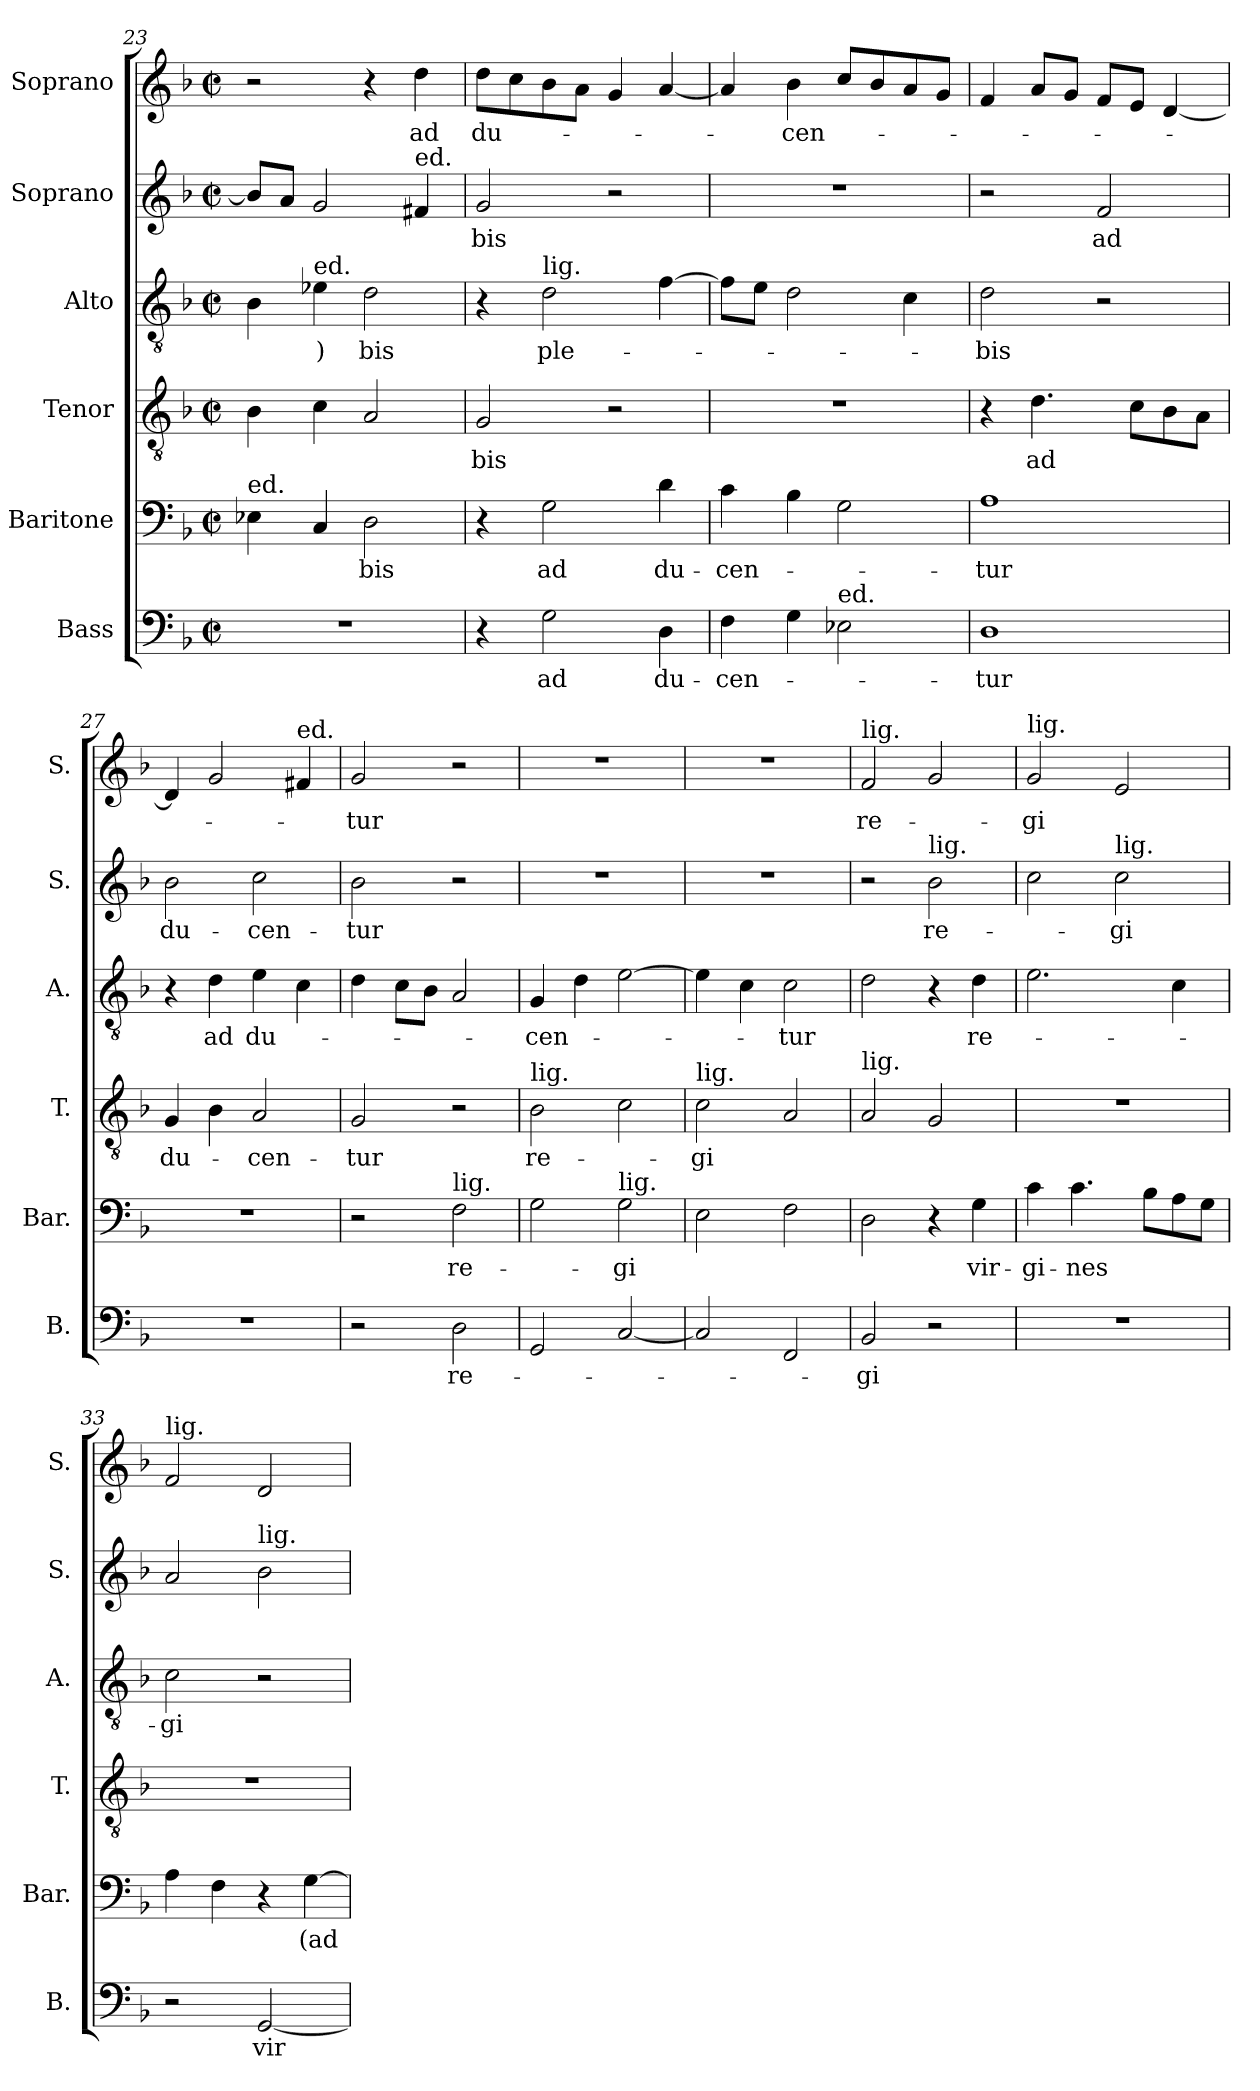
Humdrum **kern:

**kern	**text	**kern	**text	**kern	**text	**kern	**text	**kern	**text	**kern	**text
*part6	*part6	*part5	*part5	*part4	*part4	*part3	*part3	*part2	*part2	*part1	*part1
*staff6	*staff6	*staff5	*staff5	*staff4	*staff4	*staff3	*staff3	*staff2	*staff2	*staff1	*staff1
*I"Bass	*	*I"Baritone	*	*I"Tenor	*	*I"Alto	*	*I"Soprano	*	*I"Soprano	*
*I'B.	*	*I'Bar.	*	*I'T.	*	*I'A.	*	*I'S.	*	*I'S.	*
*clefF4	*	*clefF4	*	*clefGv2	*	*clefGv2	*	*clefG2	*	*clefG2	*
*k[b-]	*	*k[b-]	*	*k[b-]	*	*k[b-]	*	*k[b-]	*	*k[b-]	*
*M2/2	*	*M2/2	*	*M2/2	*	*M2/2	*	*M2/2	*	*M2/2	*
*met(c|)	*	*met(c|)	*	*met(c|)	*	*met(c|)	*	*met(c|)	*	*met(c|)	*
=23	=23	=23	=23	=23	=23	=23	=23	=23	=23	=23	=23
!	!	!LO:TX:a:t=ed.	!	!	!	!	!	!	!	!	!
1r	.	4E-X\	.	4B-\	.	4B-\	.	8b-/L]	.	2r	.
.	.	.	.	.	.	.	.	8a/J	.	.	.
!	!	!	!	!	!	!LO:TX:a:t=ed.	!	!	!	!	!
!	!	!	!	!	!	!	!LO:LY:b	!	!	!	!
.	.	4C/	.	4c\	.	4e-X\	)	2g/	.	.	.
!	!	!	!LO:LY:b	!	!	!	!LO:LY:b	!	!	!	!
.	.	2D\	-bis	2A/	.	2d\	-bis	.	.	4r	.
!	!	!	!	!	!	!	!	!LO:TX:a:t=ed.	!	!	!
!	!	!	!	!	!	!	!	!	!	!	!LO:LY:b
.	.	.	.	.	.	.	.	4f#X/	.	4dd\	ad
=24	=24	=24	=24	=24	=24	=24	=24	=24	=24	=24	=24
!	!	!	!	!	!LO:LY:b	!	!	!	!LO:LY:b	!	!LO:LY:b
4r	.	4r	.	2G/	-bis	4r	.	2g/	-bis	8dd\L	du-
.	.	.	.	.	.	.	.	.	.	8cc\	.
!	!	!	!	!	!	!LO:TX:a:t=lig.	!	!	!	!	!
!	!LO:LY:b	!	!LO:LY:b	!	!	!	!LO:LY:b	!	!	!	!
2G\	ad	2G\	ad	.	.	2d\	ple-	.	.	8b-\	.
.	.	.	.	.	.	.	.	.	.	8a\J	.
.	.	.	.	2r	.	.	.	2r	.	4g/	.
!	!LO:LY:b	!	!LO:LY:b	!	!	!	!	!	!	!	!
4D\	du-	4d\	du-	.	.	[4f\	.	.	.	[4a/	.
=25	=25	=25	=25	=25	=25	=25	=25	=25	=25	=25	=25
!	!LO:LY:b	!	!LO:LY:b	!	!	!	!	!	!	!	!
4F\	cen-	4c\	-cen-	1r	.	8f\L]	.	1r	.	4a/]	.
.	.	.	.	.	.	8e\J	.	.	.	.	.
!	!	!	!	!	!	!	!	!	!	!	!LO:LY:b
4G\	.	4B-\	.	.	.	2d\	.	.	.	4b-\	-cen-
!LO:TX:a:t=ed.	!	!	!	!	!	!	!	!	!	!	!
2E-X\	.	2G\	.	.	.	.	.	.	.	8cc/L	.
.	.	.	.	.	.	.	.	.	.	8b-/	.
.	.	.	.	.	.	4c\	.	.	.	8a/	.
.	.	.	.	.	.	.	.	.	.	8g/J	.
=26	=26	=26	=26	=26	=26	=26	=26	=26	=26	=26	=26
!	!LO:LY:b	!	!LO:LY:b	!	!	!	!LO:LY:b	!	!	!	!
1D	-tur	1A	-tur	4r	.	2d\	-bis	2r	.	4f/	.
!	!	!	!	!	!LO:LY:b	!	!	!	!	!	!
.	.	.	.	4.d\	ad	.	.	.	.	8a/L	.
.	.	.	.	.	.	.	.	.	.	8g/J	.
!	!	!	!	!	!	!	!	!	!LO:LY:b	!	!
.	.	.	.	.	.	2r	.	2f/	ad	8f/L	.
.	.	.	.	8c\L	.	.	.	.	.	8e/J	.
.	.	.	.	8B-\	.	.	.	.	.	[4d/	.
.	.	.	.	8A\J	.	.	.	.	.	.	.
=27	=27	=27	=27	=27	=27	=27	=27	=27	=27	=27	=27
!	!	!	!	!	!LO:LY:b	!	!	!	!LO:LY:b	!	!
1r	.	1r	.	4G/	du-	4r	.	2b-\	du-	4d/]	.
!	!	!	!	!	!	!	!LO:LY:b	!	!	!	!
.	.	.	.	4B-\	.	4d\	ad	.	.	2g/	.
!	!	!	!	!	!LO:LY:b	!	!LO:LY:b	!	!LO:LY:b	!	!
.	.	.	.	2A/	-cen-	4e\	du-	2cc\	-cen-	.	.
!	!	!	!	!	!	!	!	!	!	!LO:TX:a:t=ed.	!
.	.	.	.	.	.	4c\	.	.	.	4f#X/	.
=28	=28	=28	=28	=28	=28	=28	=28	=28	=28	=28	=28
!	!	!	!	!	!LO:LY:b	!	!	!	!LO:LY:b	!	!LO:LY:b
2r	.	2r	.	2G/	-tur	4d\	.	2b-\	-tur	2g/	-tur
.	.	.	.	.	.	8c\L	.	.	.	.	.
.	.	.	.	.	.	8B-\J	.	.	.	.	.
!	!	!LO:TX:a:t=lig.	!	!	!	!	!	!	!	!	!
!	!LO:LY:b	!	!LO:LY:b	!	!	!	!	!	!	!	!
2D\	re-	2F\	re-	2r	.	2A/	.	2r	.	2r	.
=29	=29	=29	=29	=29	=29	=29	=29	=29	=29	=29	=29
!	!	!	!	!LO:TX:a:t=lig.	!	!	!	!	!	!	!
!	!	!	!	!	!LO:LY:b	!	!LO:LY:b	!	!	!	!
2GG/	.	2G\	.	2B-\	re-	4G/	-cen-	1r	.	1r	.
.	.	.	.	.	.	4d\	.	.	.	.	.
!	!	!LO:TX:a:t=lig.	!	!	!	!	!	!	!	!	!
!	!	!	!LO:LY:b	!	!	!	!	!	!	!	!
[2C/	.	2G\	-gi	2c\	.	[2e\	.	.	.	.	.
=30	=30	=30	=30	=30	=30	=30	=30	=30	=30	=30	=30
!	!	!	!	!LO:TX:a:t=lig.	!	!	!	!	!	!	!
!	!	!	!	!	!LO:LY:b	!	!	!	!	!	!
2C/]	.	2E\	.	2c\	-gi	4e\]	.	1r	.	1r	.
.	.	.	.	.	.	4c\	.	.	.	.	.
!	!	!	!	!	!	!	!LO:LY:b	!	!	!	!
2FF/	.	2F\	.	2A/	.	2c\	-tur	.	.	.	.
=31	=31	=31	=31	=31	=31	=31	=31	=31	=31	=31	=31
!	!	!	!	!	!	!	!	!	!	!LO:TX:a:t=lig.	!
!	!	!	!	!LO:TX:a:t=lig.	!	!	!	!	!	!	!
!	!LO:LY:b	!	!	!	!	!	!	!	!	!	!LO:LY:b
2BB-/	gi	2D\	.	2A/	.	2d\	.	2r	.	2f/	re-
!	!	!	!	!	!	!	!	!LO:TX:a:t=lig.	!	!	!
!	!	!	!	!	!	!	!	!	!LO:LY:b	!	!
2r	.	4r	.	2G/	.	4r	.	2b-\	re-	2g/	.
!	!	!	!LO:LY:b	!	!	!	!LO:LY:b	!	!	!	!
.	.	4G\	vir-	.	.	4d\	re-	.	.	.	.
=32	=32	=32	=32	=32	=32	=32	=32	=32	=32	=32	=32
!	!	!	!	!	!	!	!	!	!	!LO:TX:a:t=lig.	!
!	!	!	!LO:LY:b	!	!	!	!	!	!	!	!LO:LY:b
1r	.	4c\	-gi-	1r	.	2.e\	.	2cc\	.	2g/	-gi
!	!	!	!LO:LY:b	!	!	!	!	!	!	!	!
.	.	4.c\	-nes	.	.	.	.	.	.	.	.
!	!	!	!	!	!	!	!	!LO:TX:a:t=lig.	!	!	!
!	!	!	!	!	!	!	!	!	!LO:LY:b	!	!
.	.	.	.	.	.	.	.	2cc\	-gi	2e/	.
.	.	8B-\L	.	.	.	.	.	.	.	.	.
.	.	8A\	.	.	.	4c\	.	.	.	.	.
.	.	8G\J	.	.	.	.	.	.	.	.	.
=33	=33	=33	=33	=33	=33	=33	=33	=33	=33	=33	=33
!	!	!	!	!	!	!	!	!	!	!LO:TX:a:t=lig.	!
!	!	!	!	!	!	!	!LO:LY:b	!	!	!	!
2r	.	4A\	.	1r	.	2c\	-gi	2a/	.	2f/	.
.	.	4F\	.	.	.	.	.	.	.	.	.
!	!	!	!	!	!	!	!	!LO:TX:a:t=lig.	!	!	!
!	!LO:LY:b	!	!	!	!	!	!	!	!	!	!
[2GG/	vir-	4r	.	.	.	2r	.	2b-\	.	2d/	.
!	!	!	!LO:LY:b	!	!	!	!	!	!	!	!
.	.	[4G\	-(ad	.	.	.	.	.	.	.	.
=	=	=	=	=	=	=	=	=	=	=	=
*-	*-	*-	*-	*-	*-	*-	*-	*-	*-	*-	*-
